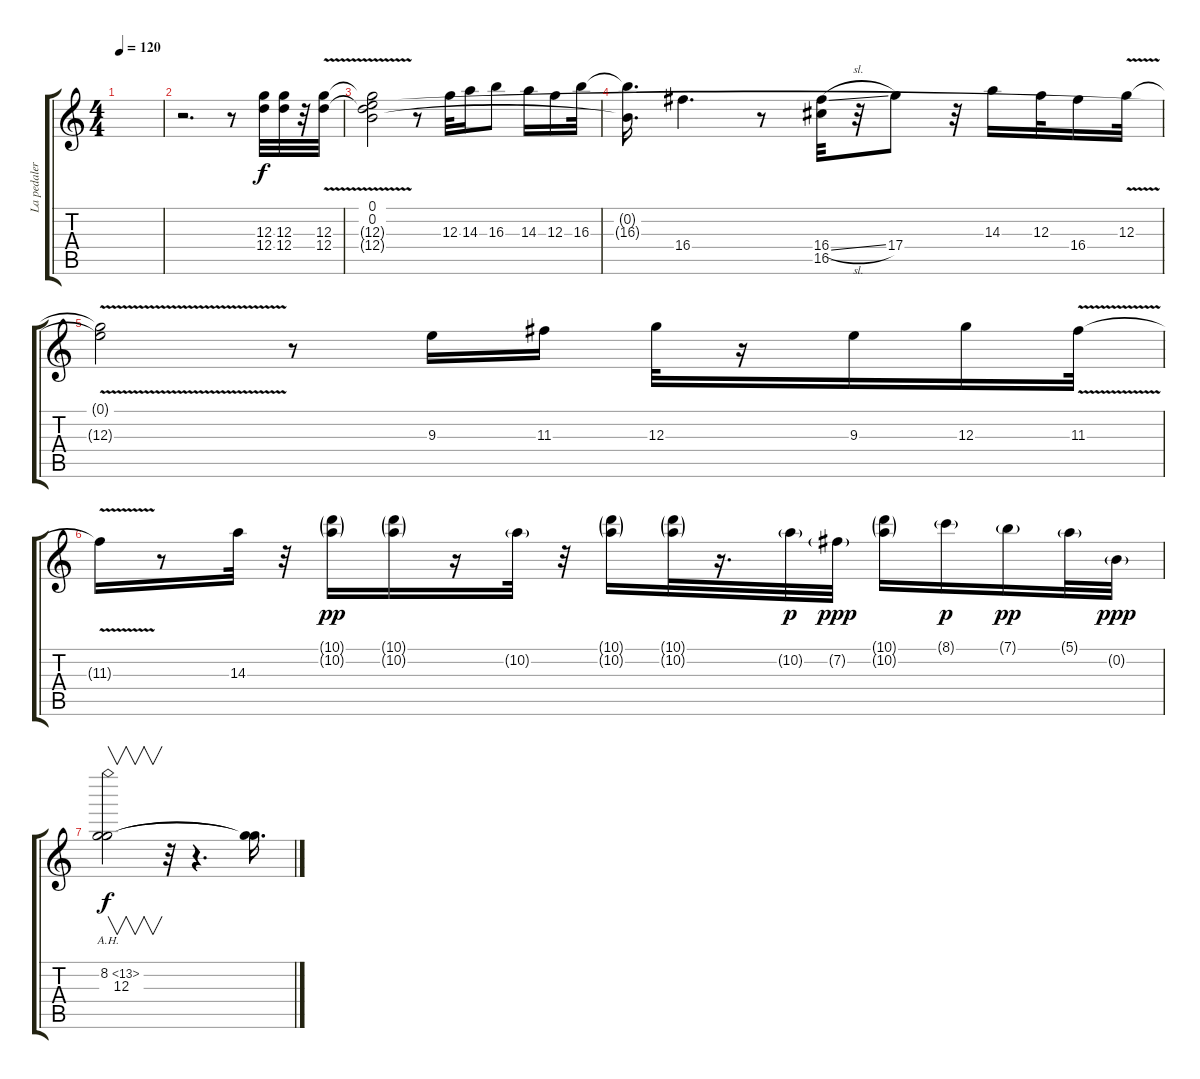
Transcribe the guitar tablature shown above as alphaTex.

\track ("La pedalera" "La pedaler") {instrument distortionguitar}
\staff {score tabs}
\tuning (E4 B3 G3 D3 A2 E2) {hide}
\ts (4 4)
\tempo 120
\clef g2
\ks c
|
r.2{d} r.8 (12.3 12.4).32 (12.3 12.4).32 r.32 (12.3{v} 12.4).32 |
(0.1 0.2 12.3{t} 12.4{t}).2 r.8 12.3.32 14.3.16 16.3.8 14.3.16 12.3.16 16.3.32 |
(0.2{t} 16.3{t}).16{d} 16.4.4{d} r.8 (16.4{sl} 16.5).32 r.32 17.4.8 r.32 14.3.16 12.3.32 16.4.16 12.3{v}.32 |
(0.1{t} 12.3{t}).2 r.8 9.3.16 11.3.16 12.3.32 r.16 9.3.16 12.3.16 11.3{v}.32 |
11.3{t}.16 r.8 14.3.32 r.32 (10.1{g} 10.2{g}).16{dy pp} (10.1{g} 10.2{g}).16 r.16 10.2{g}.32 r.32 (10.1{g} 10.2{g}).16 (10.1{g} 10.2{g}).32 r.16{d} 10.2{g}.32{dy p} 7.2{g}.32{dy ppp} (10.1{g} 10.2{g}).16 8.1{g}.16{dy p} 7.1{g}.16{dy pp} 5.1{g}.32 0.2{g}.32{dy ppp} |
(8.2{ah 5} 12.3).2{v dy f} r.32 r.4{d} (8.2{t} 12.3{t}).16{d}
